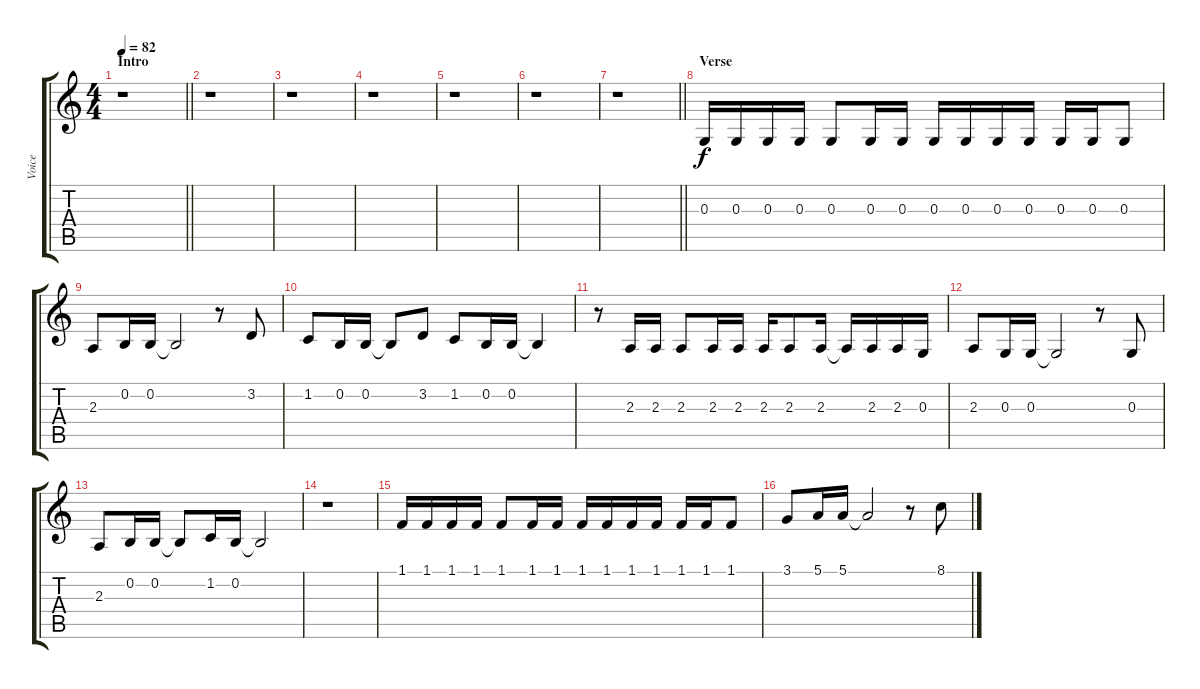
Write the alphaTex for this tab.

\track ("Voice" "Voice") {instrument lead6voice}
\staff {score tabs}
\tuning (E4 B3 G3 D3 A2 E2) {hide}
\ts (4 4)
\section ("" "Intro")
\tempo 82
\clef g2
\barLineRight lightlight
\ks c
r.1{dy f instrument lead6voice} |
r.1 |
r.1 |
r.1 |
r.1 |
r.1 |
\barLineRight lightlight
r.1 |
\section ("" "Verse")
0.3.16 0.3.16 0.3.16 0.3.16 0.3.8 0.3.16 0.3.16 0.3.16 0.3.16 0.3.16 0.3.16 0.3.16 0.3.16 0.3.8 |
2.3.8 0.2.16 0.2.16 0.2{t}.2 r.8 3.2.8 |
1.2.8 0.2.16 0.2.16 0.2{t}.8 3.2.8 1.2.8 0.2.16 0.2.16 0.2{t}.4 |
r.8 2.3.16 2.3.16 2.3.8 2.3.16 2.3.16 2.3.16 2.3.8 2.3.16 2.3{t}.16 2.3.16 2.3.16 0.3.16 |
2.3.8 0.3.16 0.3.16 0.3{t}.2 r.8 0.3.8 |
2.3.8 0.2.16 0.2.16 0.2{t}.8 1.2.16 0.2.16 0.2{t}.2 |
r.1 |
1.1.16 1.1.16 1.1.16 1.1.16 1.1.8 1.1.16 1.1.16 1.1.16 1.1.16 1.1.16 1.1.16 1.1.16 1.1.16 1.1.8 |
3.1.8 5.1.16 5.1.16 5.1{t}.2 r.8 8.1.8
